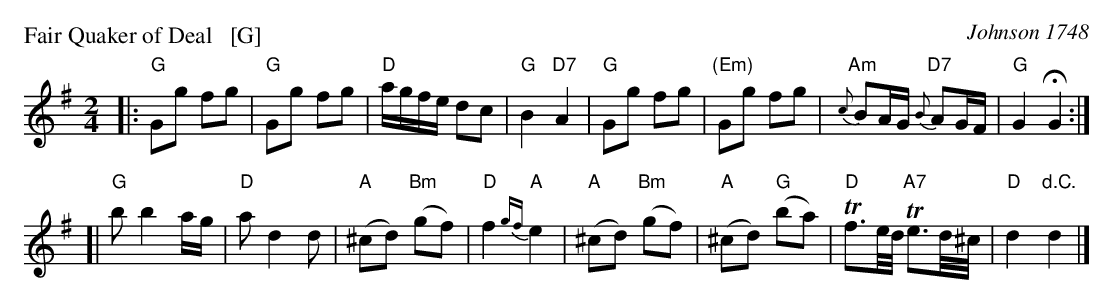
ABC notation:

X:1
P: Fair Quaker of Deal   [G]
O: Johnson 1748
M: 2/4
L: 1/16
K: G
|:\
"G"G2g2 f2g2 | "G"G2g2 f2g2 | "D"agfe d2c2 | "G"B4 "D7"A4 |\
"G"G2g2 f2g2 | "(Em)"G2g2 f2g2 | "Am"{c}B2AG "D7"{B}A2GF | "G"G4 HG4 :|
[|\
"G"b2 b4 ag | "D"a2 d4 d2 | "A"(^c2d2) "Bm"(g2f2) | "D"f4 "A"{gf}e4 |\
"A"(^c2d2) "Bm"(g2f2) | "A"(^c2d2) "G"(b2a2) | "D"Tf3e/d/ "A7"Te3d/^c/ | "D"d4 "d.C."d4 |]
